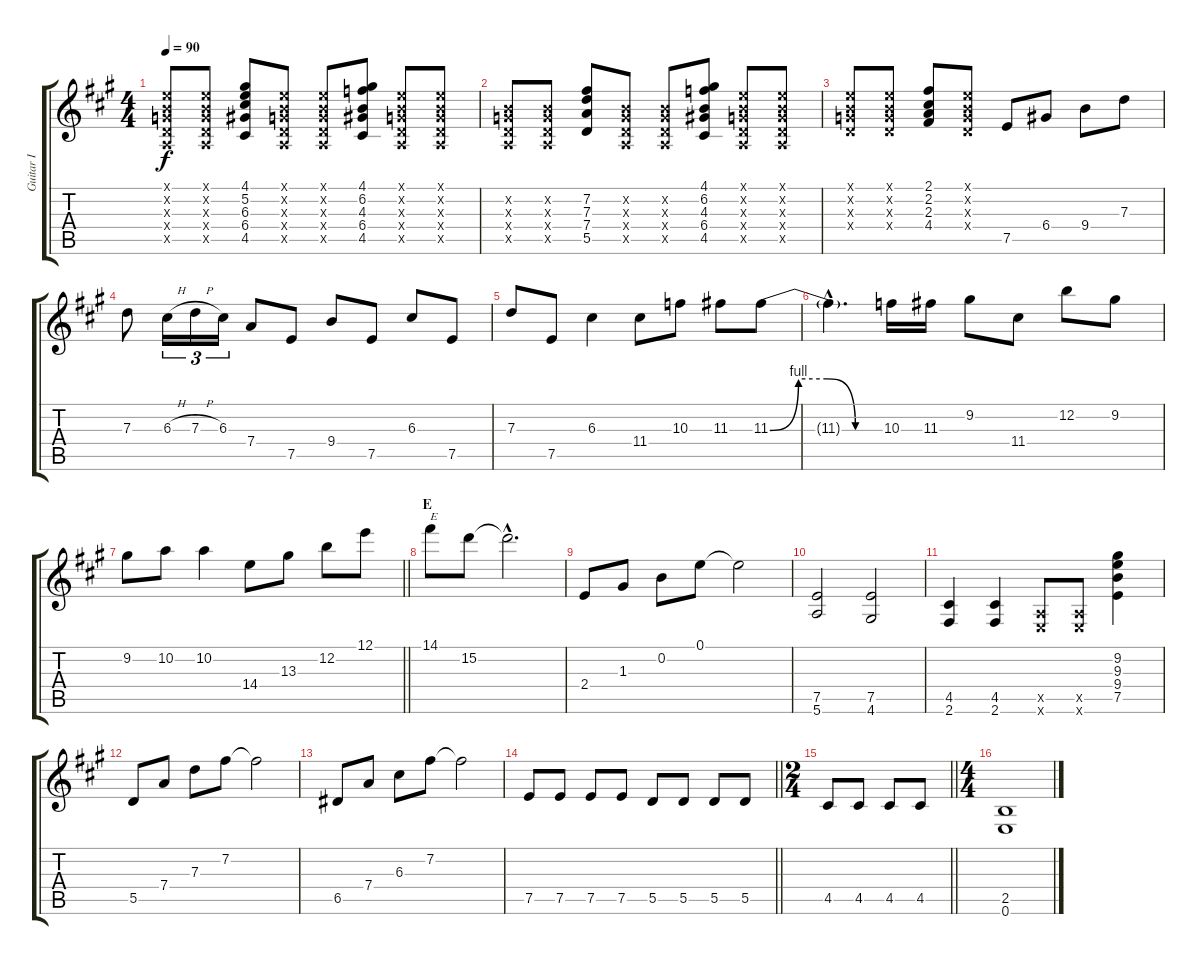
\track ("Guitar I" "Guitar I") {instrument overdrivenguitar}
\staff {score tabs}
\tuning (E4 B3 G3 D3 A2 E2) {hide}
\ts (4 4)
\tempo 90
\clef g2
\ks a
(0.1{x} 0.2{x} 0.3{x} 0.4{x} 0.5{x}).8{dy f} (0.1{x} 0.2{x} 0.3{x} 0.4{x} 0.5{x}).8 (4.1 5.2 6.3 6.4 4.5).8 (0.1{x} 0.2{x} 0.3{x} 0.4{x} 0.5{x}).8 (0.1{x} 0.2{x} 0.3{x} 0.4{x} 0.5{x}).8 (4.1 6.2 4.3 6.4 4.5).8 (0.1{x} 0.2{x} 0.3{x} 0.4{x} 0.5{x}).8 (0.1{x} 0.2{x} 0.3{x} 0.4{x} 0.5{x}).8 |
(0.2{x} 0.3{x} 0.4{x} 0.5{x}).8 (0.2{x} 0.3{x} 0.4{x} 0.5{x}).8 (7.2 7.3 7.4 5.5).8 (0.2{x} 0.3{x} 0.4{x} 0.5{x}).8 (0.2{x} 0.3{x} 0.4{x} 0.5{x}).8 (4.1 6.2 4.3 6.4 4.5).8 (0.1{x} 0.2{x} 0.3{x} 0.4{x} 0.5{x}).8 (0.1{x} 0.2{x} 0.3{x} 0.4{x} 0.5{x}).8 |
(0.1{x} 0.2{x} 0.3{x} 0.4{x}).8 (0.1{x} 0.2{x} 0.3{x} 0.4{x}).8 (2.1 2.2 2.3 4.4).8 (0.1{x} 0.2{x} 0.3{x} 0.4{x}).8 7.5.8 6.4.8 9.4.8 7.3.8 |
7.3.8 6.3{h}.16{tu (3 2)} 7.3{h}.16{tu (3 2)} 6.3.16{tu (3 2)} 7.4.8 7.5.8 9.4.8 7.5.8 6.3.8 7.5.8 |
7.3.8 7.5.8 6.3.4 11.4.8 10.3.8 11.3.8 11.3{be (custom 0 0 15 4 30 4 45 0 60 0)}.8 |
11.3{hac t}.4{d} 10.3.16 11.3.16 9.2.8 11.4.8 12.2.8 9.2.8 |
\barLineRight lightlight
9.2.8 10.2.8 10.2.4 14.4.8 13.3.8 12.2.8 12.1.8 |
\section ("" "E")
14.1.8{txt "E"} 15.2.8 15.2{hac t}.2{d} |
2.4.8 1.3.8 0.2.8 0.1.8 0.1{t}.2 |
(7.5 5.6).2 (7.5 4.6).2 |
(4.5 2.6).4 (4.5 2.6).4 (0.5{x} 0.6{x}).8 (0.5{x} 0.6{x}).8 (9.2 9.3 9.4 7.5).4 |
5.5.8 7.4.8 7.3.8 7.2.8 7.2{t}.2 |
6.5.8 7.4.8 6.3.8 7.2.8 7.2{t}.2 |
\barLineRight lightlight
7.5.8 7.5.8 7.5.8 7.5.8 5.5.8 5.5.8 5.5.8 5.5.8 |
\ts (2 4)
\barLineRight lightlight
4.5.8 4.5.8 4.5.8 4.5.8 |
\ts (4 4)
(2.5 0.6).1
